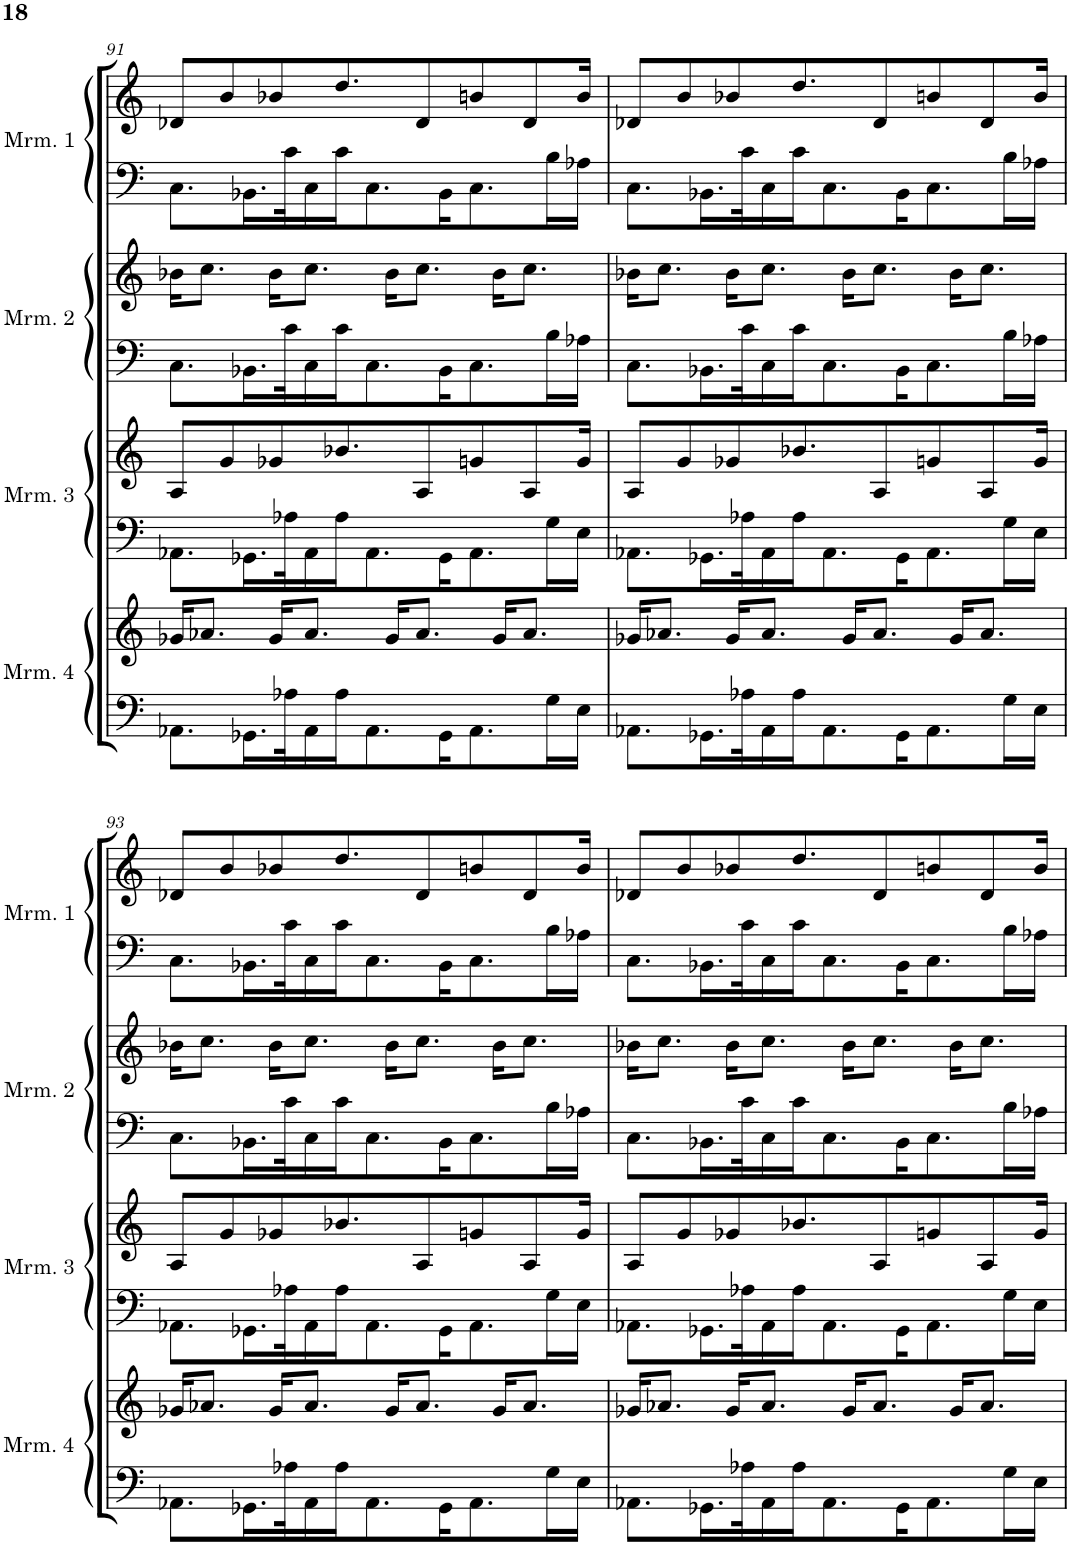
**kern	**kern	**kern	**kern	**kern	**kern	**kern	**kern
*part8	*part7	*part6	*part5	*part4	*part3	*part2	*part1
*staff8	*staff7	*staff6	*staff5	*staff4	*staff3	*staff2	*staff1
*I"Marimba 4	*I"Marimba 4	*I"Marimba 3	*I"Marimba 3	*I"Marimba 2	*I"Marimba 2	*I"Marimba 1	*I"Marimba 1
*I'Mrm. 4	*I'Mrm. 4	*I'Mrm. 3	*I'Mrm. 3	*I'Mrm. 2	*I'Mrm. 2	*I'Mrm. 1	*I'Mrm. 1
!!LO:PB:g=z
*clefF4	*clefG2	*clefF4	*clefG2	*clefF4	*clefG2	*clefF4	*clefG2
*k[]	*k[]	*k[]	*k[]	*k[]	*k[]	*k[]	*k[]
*M4/4	*M4/4	*M4/4	*M4/4	*M4/4	*M4/4	*M4/4	*M4/4
=91	=91	=91	=91	=91	=91	=91	=91
8.AA-X\L	16g-X/KL	8.AA-X\L	8A/L	8.C\L	16b-X\KL	8.C\L	8d-X/L
.	8.a-X/J	.	.	.	8.cc\J	.	.
.	.	.	8g/	.	.	.	8b/
16.GG-X\L	.	16.GG-X\L	.	16.BB-X\L	.	16.BB-X\L	.
.	16g-/KL	.	8g-X/	.	16b-\KL	.	8b-X/
32A-X\K	.	32A-X\K	.	32c\K	.	32c\K	.
16AA-\	8.a-/J	16AA-\	.	16C\	8.cc\J	16C\	.
16A-\J	.	16A-\J	8.b-X/	16c\J	.	16c\J	8.dd/
8.AA-\	.	8.AA-\	.	8.C\	.	8.C\	.
.	16g-/KL	.	.	.	16b-\KL	.	.
.	8.a-/J	.	8A/	.	8.cc\J	.	8d-/
16GG-\K	.	16GG-\K	.	16BB-\K	.	16BB-\K	.
8.AA-\	.	8.AA-\	8gn/	8.C\	.	8.C\	8bn/
.	16g-/KL	.	.	.	16b-\KL	.	.
.	8.a-/J	.	8A/	.	8.cc\J	.	8d-/
16G\L	.	16G\L	.	16B\L	.	16B\L	.
16E\JJ	.	16E\JJ	16g/Jk	16A-X\JJ	.	16A-X\JJ	16b/Jk
=92	=92	=92	=92	=92	=92	=92	=92
8.AA-X\L	16g-X/KL	8.AA-X\L	8A/L	8.C\L	16b-X\KL	8.C\L	8d-X/L
.	8.a-X/J	.	.	.	8.cc\J	.	.
.	.	.	8g/	.	.	.	8b/
16.GG-X\L	.	16.GG-X\L	.	16.BB-X\L	.	16.BB-X\L	.
.	16g-/KL	.	8g-X/	.	16b-\KL	.	8b-X/
32A-X\K	.	32A-X\K	.	32c\K	.	32c\K	.
16AA-\	8.a-/J	16AA-\	.	16C\	8.cc\J	16C\	.
16A-\J	.	16A-\J	8.b-X/	16c\J	.	16c\J	8.dd/
8.AA-\	.	8.AA-\	.	8.C\	.	8.C\	.
.	16g-/KL	.	.	.	16b-\KL	.	.
.	8.a-/J	.	8A/	.	8.cc\J	.	8d-/
16GG-\K	.	16GG-\K	.	16BB-\K	.	16BB-\K	.
8.AA-\	.	8.AA-\	8gn/	8.C\	.	8.C\	8bn/
.	16g-/KL	.	.	.	16b-\KL	.	.
.	8.a-/J	.	8A/	.	8.cc\J	.	8d-/
16G\L	.	16G\L	.	16B\L	.	16B\L	.
16E\JJ	.	16E\JJ	16g/Jk	16A-X\JJ	.	16A-X\JJ	16b/Jk
!!LO:LB:g=z
=93	=93	=93	=93	=93	=93	=93	=93
8.AA-X\L	16g-X/KL	8.AA-X\L	8A/L	8.C\L	16b-X\KL	8.C\L	8d-X/L
.	8.a-X/J	.	.	.	8.cc\J	.	.
.	.	.	8g/	.	.	.	8b/
16.GG-X\L	.	16.GG-X\L	.	16.BB-X\L	.	16.BB-X\L	.
.	16g-/KL	.	8g-X/	.	16b-\KL	.	8b-X/
32A-X\K	.	32A-X\K	.	32c\K	.	32c\K	.
16AA-\	8.a-/J	16AA-\	.	16C\	8.cc\J	16C\	.
16A-\J	.	16A-\J	8.b-X/	16c\J	.	16c\J	8.dd/
8.AA-\	.	8.AA-\	.	8.C\	.	8.C\	.
.	16g-/KL	.	.	.	16b-\KL	.	.
.	8.a-/J	.	8A/	.	8.cc\J	.	8d-/
16GG-\K	.	16GG-\K	.	16BB-\K	.	16BB-\K	.
8.AA-\	.	8.AA-\	8gn/	8.C\	.	8.C\	8bn/
.	16g-/KL	.	.	.	16b-\KL	.	.
.	8.a-/J	.	8A/	.	8.cc\J	.	8d-/
16G\L	.	16G\L	.	16B\L	.	16B\L	.
16E\JJ	.	16E\JJ	16g/Jk	16A-X\JJ	.	16A-X\JJ	16b/Jk
=94	=94	=94	=94	=94	=94	=94	=94
8.AA-X\L	16g-X/KL	8.AA-X\L	8A/L	8.C\L	16b-X\KL	8.C\L	8d-X/L
.	8.a-X/J	.	.	.	8.cc\J	.	.
.	.	.	8g/	.	.	.	8b/
16.GG-X\L	.	16.GG-X\L	.	16.BB-X\L	.	16.BB-X\L	.
.	16g-/KL	.	8g-X/	.	16b-\KL	.	8b-X/
32A-X\K	.	32A-X\K	.	32c\K	.	32c\K	.
16AA-\	8.a-/J	16AA-\	.	16C\	8.cc\J	16C\	.
16A-\J	.	16A-\J	8.b-X/	16c\J	.	16c\J	8.dd/
8.AA-\	.	8.AA-\	.	8.C\	.	8.C\	.
.	16g-/KL	.	.	.	16b-\KL	.	.
.	8.a-/J	.	8A/	.	8.cc\J	.	8d-/
16GG-\K	.	16GG-\K	.	16BB-\K	.	16BB-\K	.
8.AA-\	.	8.AA-\	8gn/	8.C\	.	8.C\	8bn/
.	16g-/KL	.	.	.	16b-\KL	.	.
.	8.a-/J	.	8A/	.	8.cc\J	.	8d-/
16G\L	.	16G\L	.	16B\L	.	16B\L	.
16E\JJ	.	16E\JJ	16g/Jk	16A-X\JJ	.	16A-X\JJ	16b/Jk
=	=	=	=	=	=	=	=
*-	*-	*-	*-	*-	*-	*-	*-
